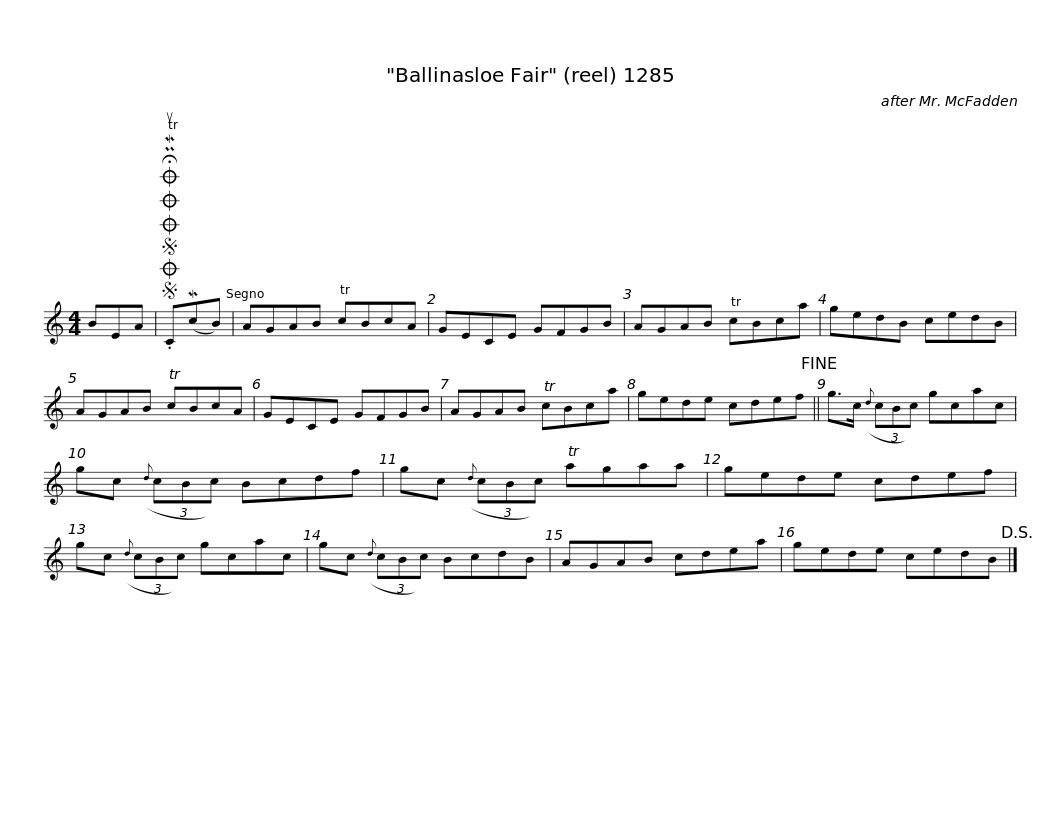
X:1
L:1/8
M:4/4
I:linebreak $
K:C
V:1 treble
V:1
 BEA |SOSOOO .!fermata!PMTuC(McB) | AGAB TcBcA | GECE GFGB | AGAB TcBca | %5
 gedB cedB | AGAB TcBcA |$ GECE GFGB | AGAB TcBca | gede cdef!fine! || %10
 g>c({d} (3cBc) gcac | gc({d} (3cBc) Bcdf |$ gc({d} (3cBc) Tagaa | gede cdef | gc({d} (3cBc) gcac | %15
 gc({d} (3cBc) BcdB | AGAB cdea |$ gede cedB!D.S.! |] %18
